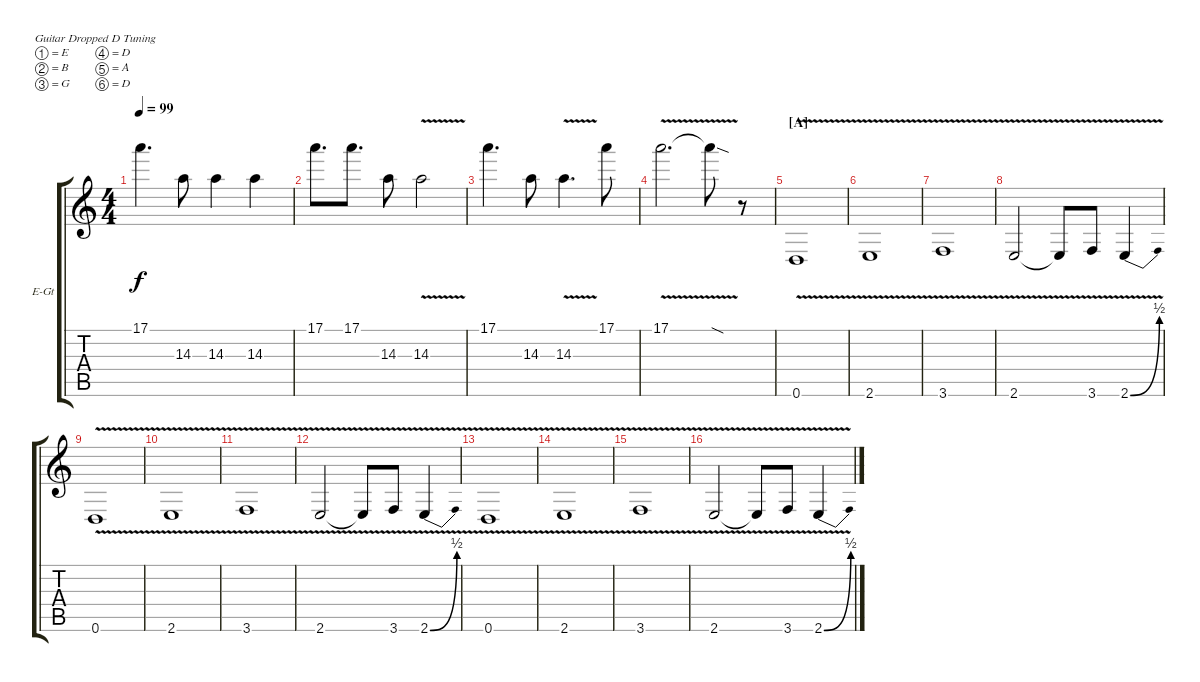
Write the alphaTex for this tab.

\bracketExtendMode groupsimilarinstruments
\firstSystemTrackNameOrientation horizontal
\otherSystemsTrackNameOrientation horizontal
\track ("Guitar (Gilmour)" "E-Gt") {instrument electricguitarjazz}
\staff {score tabs}
\tuning (E4 B3 G3 D3 A2 D2)
\ts (4 4)
\tempo 99
\clef g2
\ks c
17.1.4{d dy f} 14.3.8 14.3.4 14.3.4 |
17.1.8{d} 17.1.8{d} 14.3.8 14.3{v}.2 |
17.1.4{d} 14.3.8 14.3{v}.4{d} 17.1.8 |
17.1{v}.2{d} 17.1{v sod t}.8 r.8 |
\section ("A" "")
0.6{v}.1 |
2.6{v}.1 |
3.6{v}.1 |
2.6{v}.2 2.6{v t}.8 3.6{v}.8 2.6{be (bend 0 0 60 2) v}.4 |
0.6{v}.1 |
2.6{v}.1 |
3.6{v}.1 |
2.6{v}.2 2.6{v t}.8 3.6{v}.8 2.6{be (bend 0 0 60 2) v}.4 |
0.6{v}.1 |
2.6{v}.1 |
3.6{v}.1 |
2.6{v}.2 2.6{v t}.8 3.6{v}.8 2.6{be (bend 0 0 60 2) v}.4
